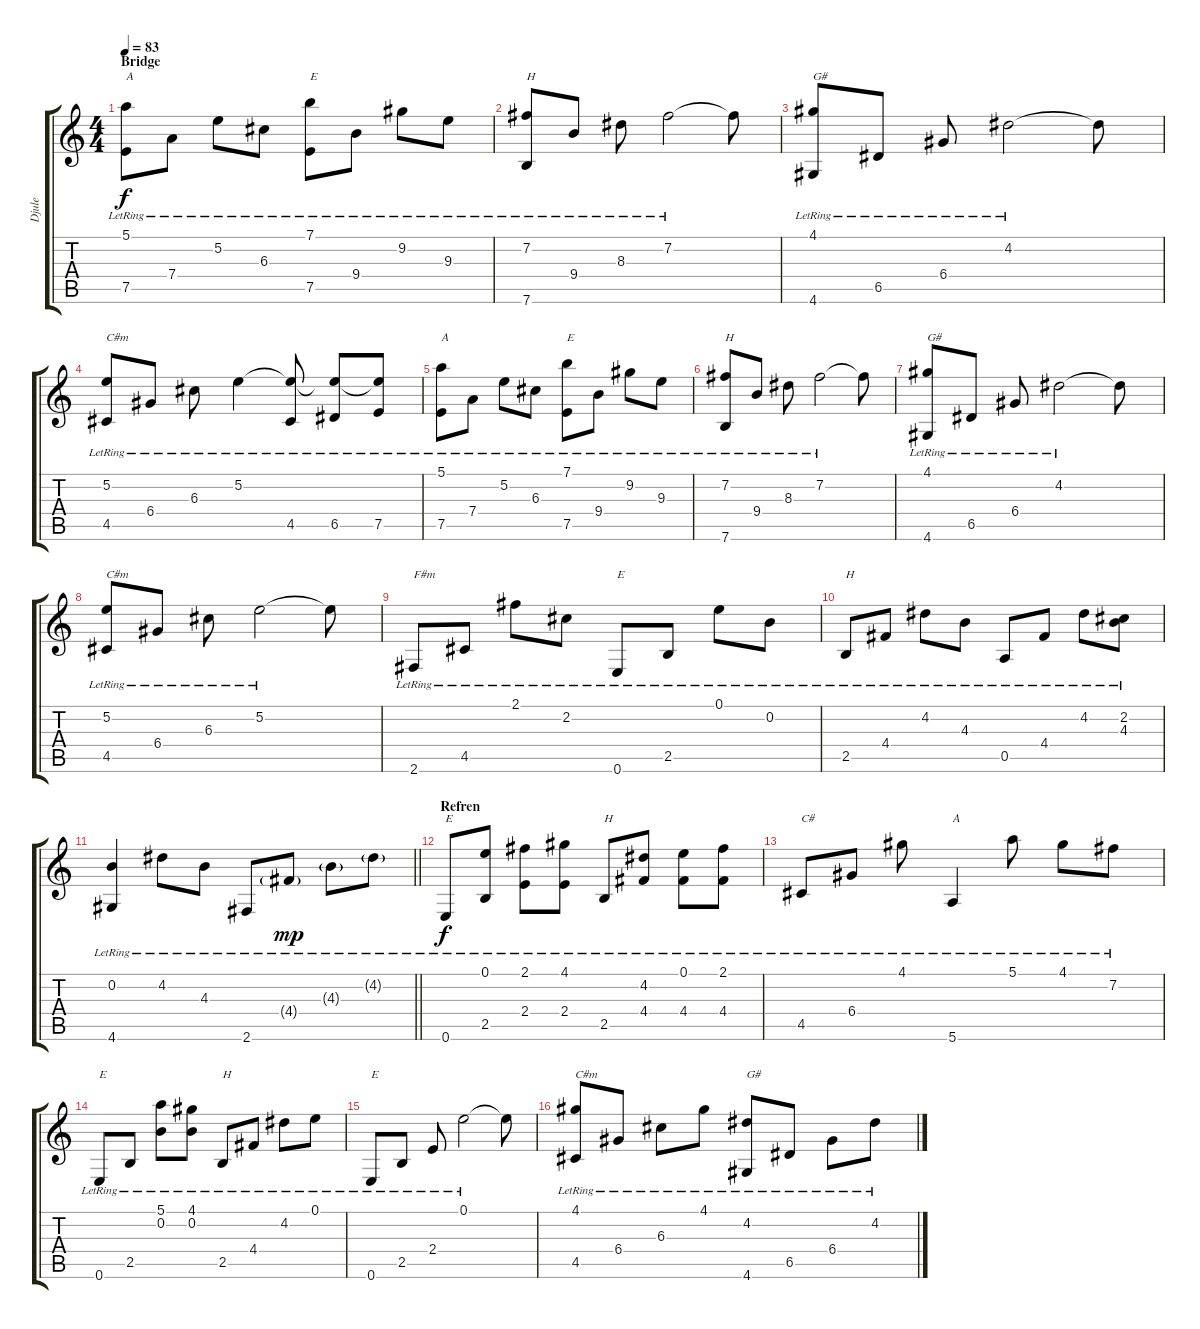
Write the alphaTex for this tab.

\track ("Djule" "Djule") {instrument acousticguitarsteel}
\staff {score tabs}
\tuning (E4 B3 G3 D3 A2 E2) {hide}
\ts (4 4)
\section ("" "Bridge")
\tempo 83
\clef g2
\ks c
(5.1{lr} 7.5{lr}).8{txt "A" dy f} 7.4{lr}.8 5.2{lr}.8 6.3{lr}.8 (7.1{lr} 7.5{lr}).8{txt "E"} 9.4{lr}.8 9.2{lr}.8 9.3{lr}.8 |
(7.2{lr} 7.6{lr}).8{txt "H"} 9.4{lr}.8 8.3{lr}.8 7.2{lr}.2 7.2{t}.8 |
(4.1{lr} 4.6{lr}).8{txt "G#"} 6.5{lr}.8 6.4{lr}.8 4.2{lr}.2 4.2{t}.8 |
(5.2{lr} 4.5{lr}).8{txt "C#m"} 6.4{lr}.8 6.3{lr}.8 5.2{lr}.4 (5.2{t} 4.5{lr}).8 (5.2{t} 6.5{lr}).8 (5.2{t} 7.5{lr}).8 |
(5.1{lr} 7.5{lr}).8{txt "A"} 7.4{lr}.8 5.2{lr}.8 6.3{lr}.8 (7.1{lr} 7.5{lr}).8{txt "E"} 9.4{lr}.8 9.2{lr}.8 9.3{lr}.8 |
(7.2{lr} 7.6{lr}).8{txt "H"} 9.4{lr}.8 8.3{lr}.8 7.2{lr}.2 7.2{t}.8 |
(4.1{lr} 4.6{lr}).8{txt "G#"} 6.5{lr}.8 6.4{lr}.8 4.2{lr}.2 4.2{t}.8 |
(5.2{lr} 4.5{lr}).8{txt "C#m"} 6.4{lr}.8 6.3{lr}.8 5.2{lr}.2 5.2{t}.8 |
2.6{lr}.8{txt "F#m"} 4.5{lr}.8 2.1{lr}.8 2.2{lr}.8 0.6{lr}.8{txt "E"} 2.5{lr}.8 0.1{lr}.8 0.2{lr}.8 |
2.5{lr}.8{txt "H"} 4.4{lr}.8 4.2{lr}.8 4.3{lr}.8 0.5{lr}.8 4.4{lr}.8 4.2{lr}.8 (2.2{lr} 4.3{lr}).8 |
\barLineRight lightlight
(0.2{lr} 4.6{lr}).4 4.2{lr}.8 4.3{lr}.8 2.6{lr}.8 4.4{g lr}.8{dy mp} 4.3{g lr}.8 4.2{g lr}.8 |
\section ("" "Refren")
0.6{lr}.8{txt "E" dy f} (0.1{lr} 2.5{lr}).8 (2.1{lr} 2.4{lr}).8 (4.1{lr} 2.4{lr}).8 2.5{lr}.8{txt "H"} (4.2{lr} 4.4{lr}).8 (0.1{lr} 4.4{lr}).8 (2.1{lr} 4.4{lr}).8 |
4.5{lr}.8{txt "C#"} 6.4{lr}.8 4.1{lr}.8 5.6{lr}.4{txt "A"} 5.1{lr}.8 4.1{lr}.8 7.2{lr}.8 |
0.6{lr}.8{txt "E"} 2.5{lr}.8 (5.1{lr} 0.2{lr}).8 (4.1{lr} 0.2{lr}).8 2.5{lr}.8{txt "H"} 4.4{lr}.8 4.2{lr}.8 0.1{lr}.8 |
0.6{lr}.8{txt "E"} 2.5{lr}.8 2.4{lr}.8 0.1{lr}.2 0.1{t}.8 |
(4.1{lr} 4.5{lr}).8{txt "C#m"} 6.4{lr}.8 6.3{lr}.8 4.1{lr}.8 (4.2{lr} 4.6{lr}).8{txt "G#"} 6.5{lr}.8 6.4{lr}.8 4.2{lr}.8
